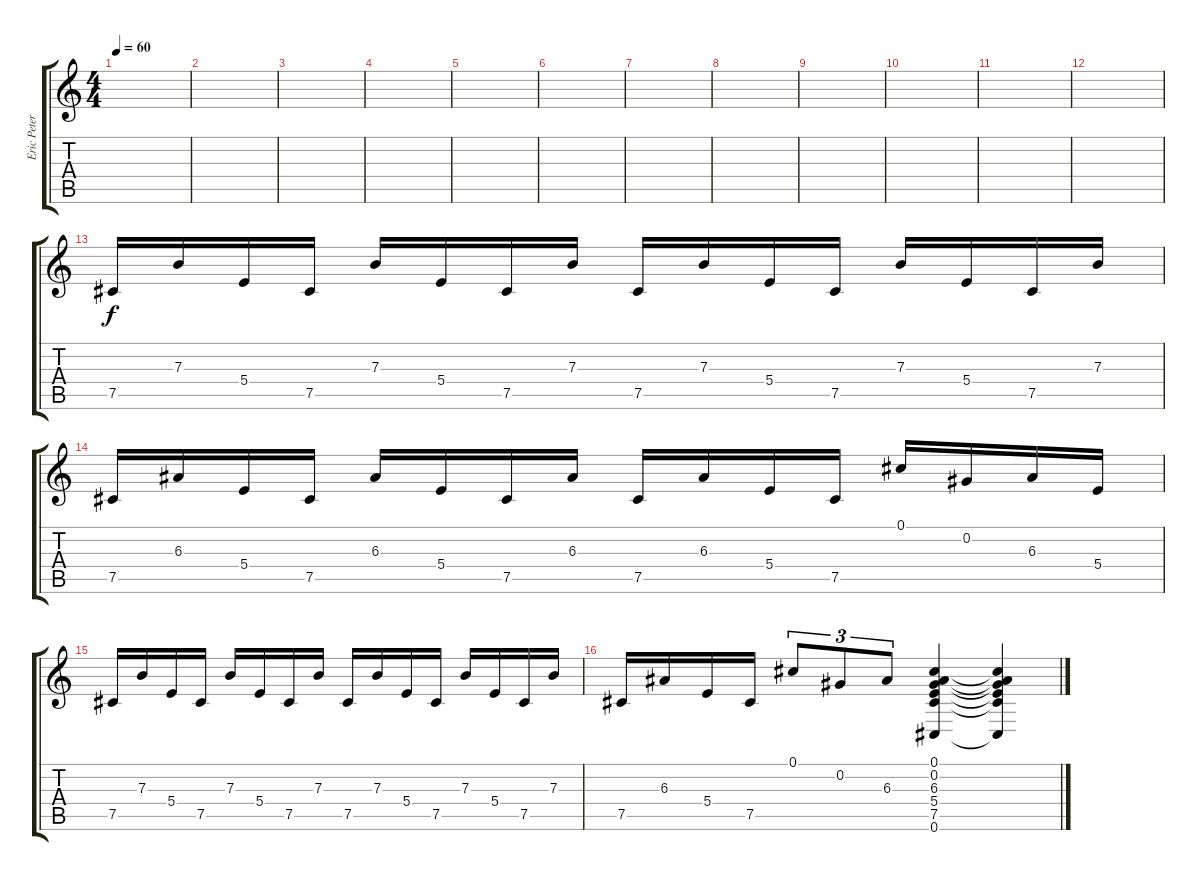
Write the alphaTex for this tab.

\track ("Eric Peterson" "Eric Peter") {instrument electricguitarjazz}
\staff {score tabs}
\tuning (Db4 Ab3 E3 B2 Gb2 Db2) {hide}
\ts (4 4)
\tempo 60
\clef g2
\ks c
|
|
|
|
|
|
|
|
|
|
|
|
7.5.16 7.3.16 5.4.16 7.5.16 7.3.16 5.4.16 7.5.16 7.3.16 7.5.16 7.3.16 5.4.16 7.5.16 7.3.16 5.4.16 7.5.16 7.3.16 |
7.5.16 6.3.16 5.4.16 7.5.16 6.3.16 5.4.16 7.5.16 6.3.16 7.5.16 6.3.16 5.4.16 7.5.16 0.1.16 0.2.16 6.3.16 5.4.16 |
7.5.16 7.3.16 5.4.16 7.5.16 7.3.16 5.4.16 7.5.16 7.3.16 7.5.16 7.3.16 5.4.16 7.5.16 7.3.16 5.4.16 7.5.16 7.3.16 |
7.5.16 6.3.16 5.4.16 7.5.16 0.1.8{tu (3 2)} 0.2.8{tu (3 2)} 6.3.8{tu (3 2)} (0.1 0.2 6.3 5.4 7.5 0.6).4 (0.1{t} 0.2{t} 6.3{t} 5.4{t} 7.5{t} 0.6{t}).4
